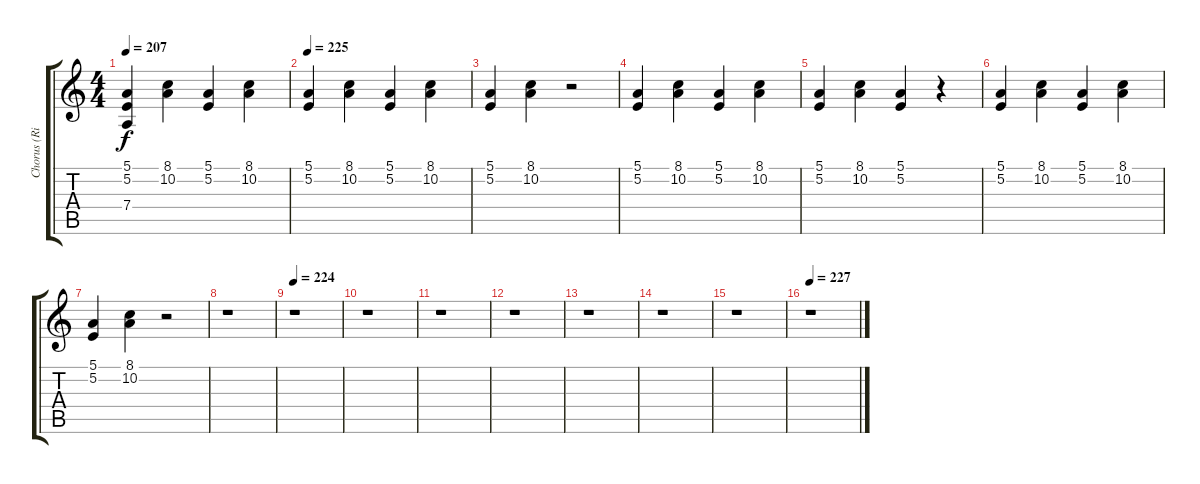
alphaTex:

\track ("Chorus (Right)" "Chorus (Ri") {instrument lead3calliope}
\staff {score tabs}
\tuning (E4 B3 G3 D3 A2 E2) {hide}
\ts (4 4)
\tempo 207
\clef g2
\ks c
(5.1 5.2 7.4).4{dy f} (8.1 10.2).4 (5.1 5.2).4 (8.1 10.2).4 |
\tempo 225
(5.1 5.2).4 (8.1 10.2).4 (5.1 5.2).4 (8.1 10.2).4 |
(5.1 5.2).4 (8.1 10.2).4 r.2 |
(5.1 5.2).4 (8.1 10.2).4 (5.1 5.2).4 (8.1 10.2).4 |
(5.1 5.2).4 (8.1 10.2).4 (5.1 5.2).4 r.4 |
(5.1 5.2).4 (8.1 10.2).4 (5.1 5.2).4 (8.1 10.2).4 |
(5.1 5.2).4 (8.1 10.2).4 r.2 |
r.1 |
\tempo 224
r.1 |
r.1 |
r.1 |
r.1 |
r.1 |
r.1 |
r.1 |
\tempo 227
r.1
